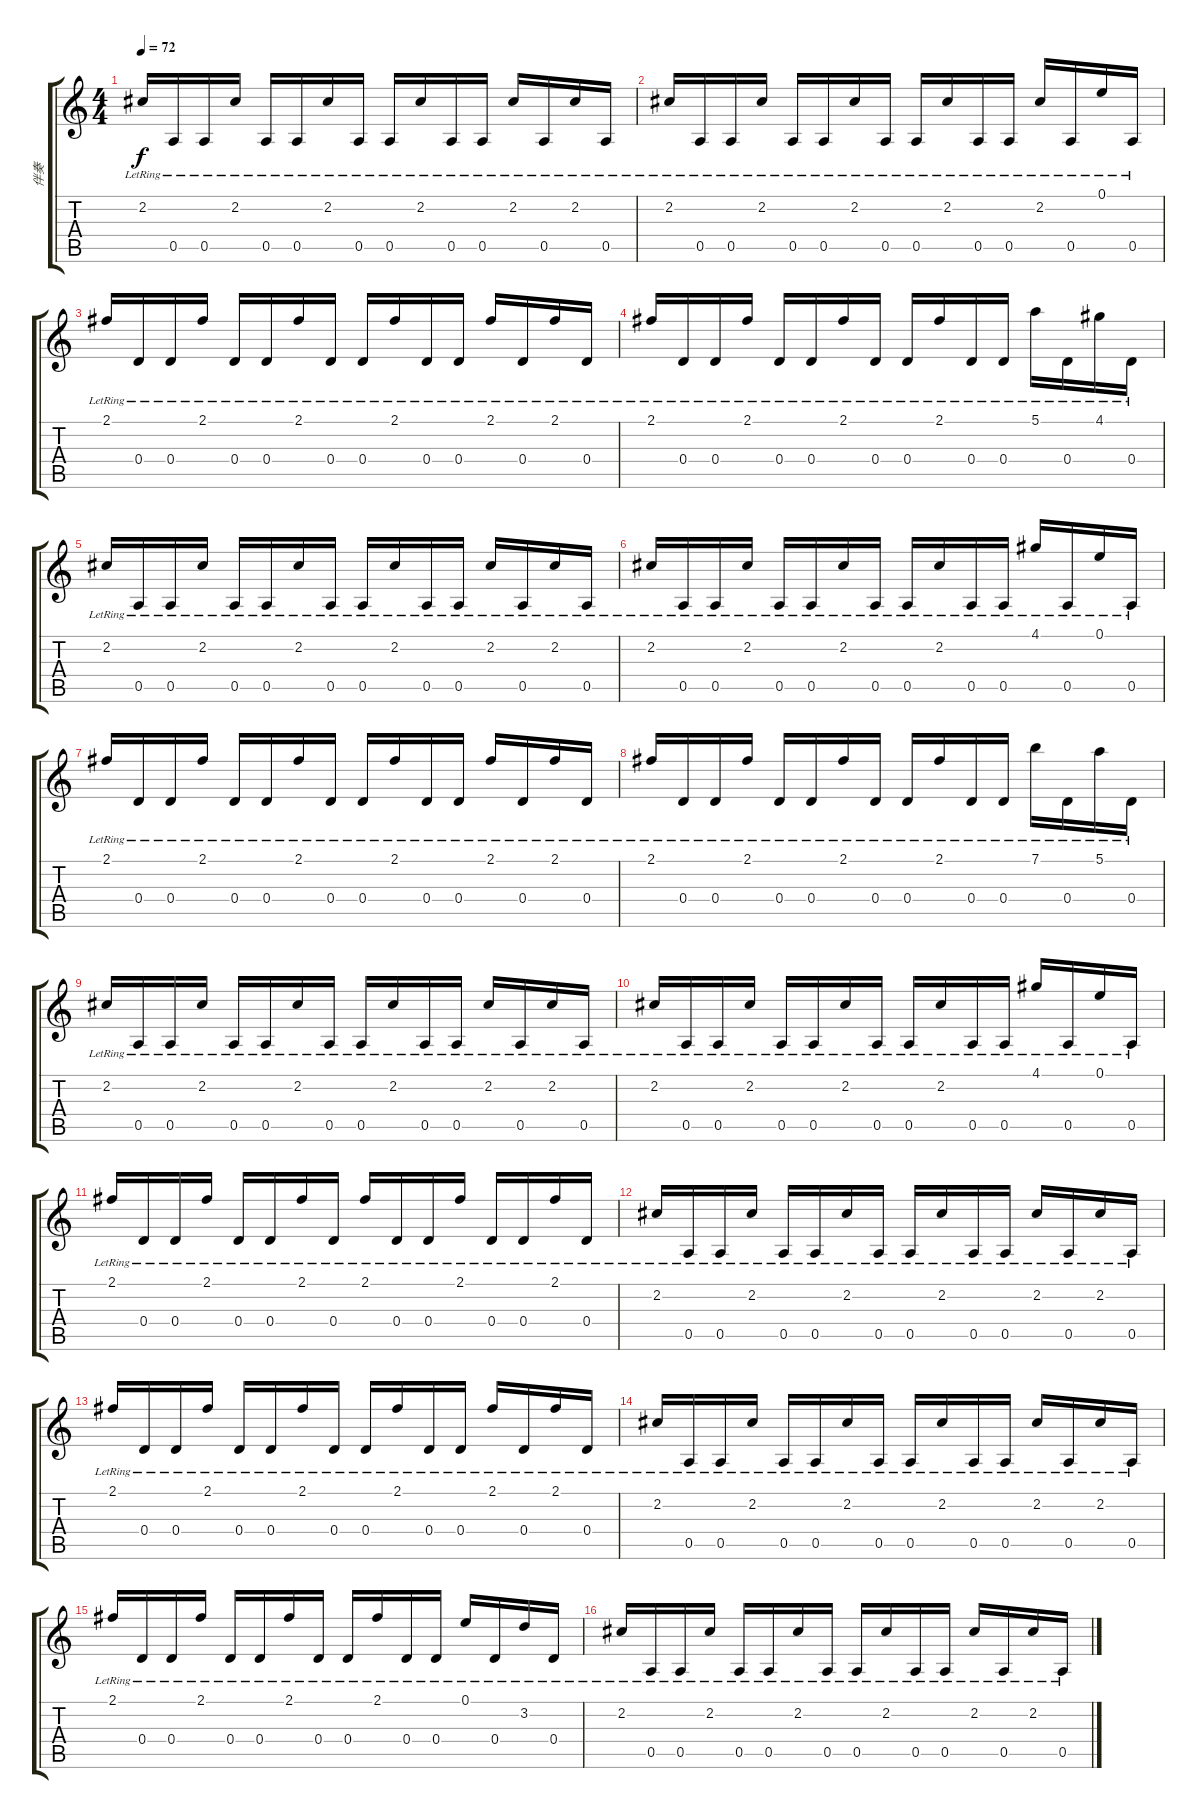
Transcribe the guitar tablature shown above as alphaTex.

\track ("伴奏" "伴奏") {instrument acousticguitarsteel}
\staff {score tabs}
\tuning (E4 B3 G3 D3 A2 E2) {hide}
\ts (4 4)
\tempo 72
\clef g2
\ks c
2.2{lr}.16{dy f instrument acousticguitarsteel} 0.5{lr}.16 0.5{lr}.16 2.2{lr}.16 0.5{lr}.16 0.5{lr}.16 2.2{lr}.16 0.5{lr}.16 0.5{lr}.16 2.2{lr}.16 0.5{lr}.16 0.5{lr}.16 2.2{lr}.16 0.5{lr}.16 2.2{lr}.16 0.5{lr}.16 |
2.2{lr}.16 0.5{lr}.16 0.5{lr}.16 2.2{lr}.16 0.5{lr}.16 0.5{lr}.16 2.2{lr}.16 0.5{lr}.16 0.5{lr}.16 2.2{lr}.16 0.5{lr}.16 0.5{lr}.16 2.2{lr}.16 0.5{lr}.16 0.1{lr}.16 0.5{lr}.16 |
2.1{lr}.16 0.4{lr}.16 0.4{lr}.16 2.1{lr}.16 0.4{lr}.16 0.4{lr}.16 2.1{lr}.16 0.4{lr}.16 0.4{lr}.16 2.1{lr}.16 0.4{lr}.16 0.4{lr}.16 2.1{lr}.16 0.4{lr}.16 2.1{lr}.16 0.4{lr}.16 |
2.1{lr}.16 0.4{lr}.16 0.4{lr}.16 2.1{lr}.16 0.4{lr}.16 0.4{lr}.16 2.1{lr}.16 0.4{lr}.16 0.4{lr}.16 2.1{lr}.16 0.4{lr}.16 0.4{lr}.16 5.1{lr}.16 0.4{lr}.16 4.1{lr}.16 0.4{lr}.16 |
2.2{lr}.16 0.5{lr}.16 0.5{lr}.16 2.2{lr}.16 0.5{lr}.16 0.5{lr}.16 2.2{lr}.16 0.5{lr}.16 0.5{lr}.16 2.2{lr}.16 0.5{lr}.16 0.5{lr}.16 2.2{lr}.16 0.5{lr}.16 2.2{lr}.16 0.5{lr}.16 |
2.2{lr}.16 0.5{lr}.16 0.5{lr}.16 2.2{lr}.16 0.5{lr}.16 0.5{lr}.16 2.2{lr}.16 0.5{lr}.16 0.5{lr}.16 2.2{lr}.16 0.5{lr}.16 0.5{lr}.16 4.1{lr}.16 0.5{lr}.16 0.1{lr}.16 0.5{lr}.16 |
2.1{lr}.16 0.4{lr}.16 0.4{lr}.16 2.1{lr}.16 0.4{lr}.16 0.4{lr}.16 2.1{lr}.16 0.4{lr}.16 0.4{lr}.16 2.1{lr}.16 0.4{lr}.16 0.4{lr}.16 2.1{lr}.16 0.4{lr}.16 2.1{lr}.16 0.4{lr}.16 |
2.1{lr}.16 0.4{lr}.16 0.4{lr}.16 2.1{lr}.16 0.4{lr}.16 0.4{lr}.16 2.1{lr}.16 0.4{lr}.16 0.4{lr}.16 2.1{lr}.16 0.4{lr}.16 0.4{lr}.16 7.1{lr}.16 0.4{lr}.16 5.1{lr}.16 0.4{lr}.16 |
2.2{lr}.16 0.5{lr}.16 0.5{lr}.16 2.2{lr}.16 0.5{lr}.16 0.5{lr}.16 2.2{lr}.16 0.5{lr}.16 0.5{lr}.16 2.2{lr}.16 0.5{lr}.16 0.5{lr}.16 2.2{lr}.16 0.5{lr}.16 2.2{lr}.16 0.5{lr}.16 |
2.2{lr}.16 0.5{lr}.16 0.5{lr}.16 2.2{lr}.16 0.5{lr}.16 0.5{lr}.16 2.2{lr}.16 0.5{lr}.16 0.5{lr}.16 2.2{lr}.16 0.5{lr}.16 0.5{lr}.16 4.1{lr}.16 0.5{lr}.16 0.1{lr}.16 0.5{lr}.16 |
2.1{lr}.16 0.4{lr}.16 0.4{lr}.16 2.1{lr}.16 0.4{lr}.16 0.4{lr}.16 2.1{lr}.16 0.4{lr}.16 2.1{lr}.16 0.4{lr}.16 0.4{lr}.16 2.1{lr}.16 0.4{lr}.16 0.4{lr}.16 2.1{lr}.16 0.4{lr}.16 |
2.2{lr}.16 0.5{lr}.16 0.5{lr}.16 2.2{lr}.16 0.5{lr}.16 0.5{lr}.16 2.2{lr}.16 0.5{lr}.16 0.5{lr}.16 2.2{lr}.16 0.5{lr}.16 0.5{lr}.16 2.2{lr}.16 0.5{lr}.16 2.2{lr}.16 0.5{lr}.16 |
2.1{lr}.16 0.4{lr}.16 0.4{lr}.16 2.1{lr}.16 0.4{lr}.16 0.4{lr}.16 2.1{lr}.16 0.4{lr}.16 0.4{lr}.16 2.1{lr}.16 0.4{lr}.16 0.4{lr}.16 2.1{lr}.16 0.4{lr}.16 2.1{lr}.16 0.4{lr}.16 |
2.2{lr}.16 0.5{lr}.16 0.5{lr}.16 2.2{lr}.16 0.5{lr}.16 0.5{lr}.16 2.2{lr}.16 0.5{lr}.16 0.5{lr}.16 2.2{lr}.16 0.5{lr}.16 0.5{lr}.16 2.2{lr}.16 0.5{lr}.16 2.2{lr}.16 0.5{lr}.16 |
2.1{lr}.16 0.4{lr}.16 0.4{lr}.16 2.1{lr}.16 0.4{lr}.16 0.4{lr}.16 2.1{lr}.16 0.4{lr}.16 0.4{lr}.16 2.1{lr}.16 0.4{lr}.16 0.4{lr}.16 0.1{lr}.16 0.4{lr}.16 3.2{lr}.16 0.4{lr}.16 |
2.2{lr}.16 0.5{lr}.16 0.5{lr}.16 2.2{lr}.16 0.5{lr}.16 0.5{lr}.16 2.2{lr}.16 0.5{lr}.16 0.5{lr}.16 2.2{lr}.16 0.5{lr}.16 0.5{lr}.16 2.2{lr}.16 0.5{lr}.16 2.2{lr}.16 0.5{lr}.16
